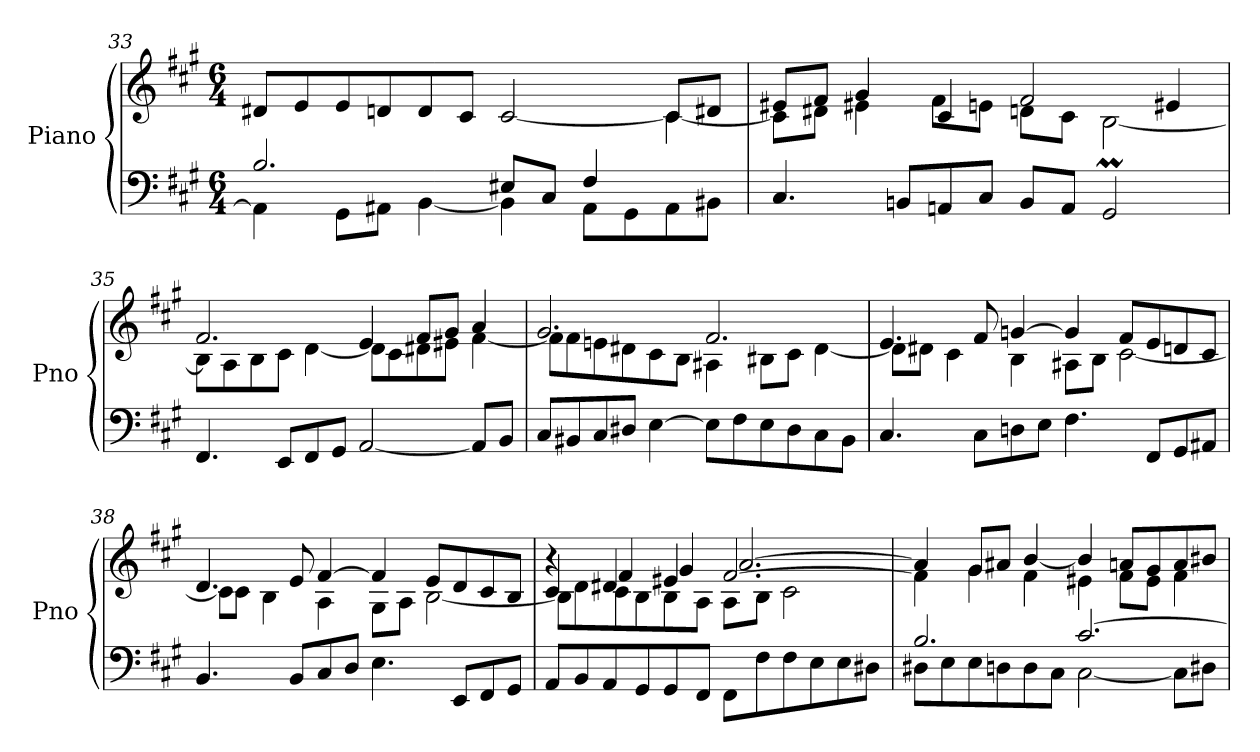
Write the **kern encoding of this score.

**kern	**kern
*part1	*part1
*staff2	*staff1
*I"Piano	*
*I'Pno	*
*clefF4	*clefG2
*k[f#c#g#]	*k[f#c#g#]
*M6/4	*M6/4
=33	=33
*^	*^
2.B/	4AA\]	8d#X/L	4ryy
.	.	8e/	.
*	*	*v	*v
.	8GG#\L	8e/
.	8AA#X\J	8dn/
.	[4BB\	8d/
.	.	8c#/J
8E#X/L	4BB\]	[2c#/
8C#/J	.	.
4F#/	8AA#\L	.
.	8GG#\	.
*	*	*^
4ryy	8AA#\	8c#/L]	[4c#\
.	8BB#X\J	8d#X/J	.
*v	*v	*	*
=34	=34	=34
4.C#/	8e#X/L	8c#\L]
.	8f#/J	8d#X\J
.	4g#/	4e#X\
8BBn/L	.	.
8AAn/	4c#/	8f#\L
8C#/J	.	8en\J
8BB/L	2f#/	8dn\L
8AA/J	.	8c#\J
2GG#m/	.	[2B\
.	4e#i/	.
!!LO:LB:g=z	!!
=35	=35	=35
4.FF#/	2.f#/	8B\L]
.	.	8A\
.	.	8B\
8EE/L	.	8c#\J
8FF#/	.	[4d\
8GG#/J	.	.
[2AA/	4e/	8d\L]
.	.	8c#\
.	8f#/L	8d#X\
.	8g#/J	8e#X\J
8AA/L]	4a/	[4f#\
8BB/J	.	.
=36	=36	=36
8C#/L	2.g#/	8f#\L]
8BB#X/	.	8f#\
8C#/	.	8en\
8D#X/J	.	8d#X\
[4E\	.	8c#\
.	.	8B\J
8E\L]	2.f#/	4A#X\
8F#\	.	.
8E\	.	8B#X\L
8D#\	.	8c#\J
8C#\	.	[4d#\
8BB#i\J	.	.
!!LO:PB:g=z	!!
=37	=37	=37
4.C#/	4.e/	8d#\L]
.	.	8d#X\J
.	.	4c#\
8C#\L	8f#/	.
8Dn\	[4gn/	4B\
8E\J	.	.
4.F#\	4g/]	8A#X\L
.	.	8B\J
.	8f#/L	[2c#\
8FF#/L	8e/	.
8GG#/	8dn/	.
8AA#X/J	8c#/J	.
!!LO:PB:g=z	!!
=38	=38	=38
4.BB/	4.d/	8c#\L]
.	.	8c#\J
.	.	4B\
8BB/L	8e/	.
8C#/	[4f#/	4A\
8D/J	.	.
4.E\	4f#/]	8G#\L
.	.	8A\J
.	8e/L	[2B\
8EE/L	8d/	.
8FF#/	8c#/	.
8GG#/J	8B/J	.
=39	=39	=39
*	*	*^
8AA/L	4c#/	8B\L]	4r
8BB/	.	8d\	.
8AA/	4d#X/	8c#\	4f#/
8GG#/	.	8B\	.
8GG#/	4e#X/	8B\	4g#/
8FF#/J	.	8A\J	.
8FF#\L	[2.f#/	8A\L	[2.a/
8F#\	.	8B\J	.
8F#\	.	2c#\	.
8E\	.	.	.
8E\	.	.	.
8D#X\J	.	.	.
*	*	*v	*v
!!LO:LB:g=z
=40	=40	=40
*^	*	*
2.B/	8D#X\L	4f#\]	4a/]
.	8E\	.	.
.	8E\	4g#\	8g#/L
.	8Dn\	.	8a#X/J
.	8D\	4f#\	[4b/
.	8C#\J	.	.
[2.c#/	[2C#\	4e#X\	4b/]
.	.	8f#\L	8an/L
.	.	8e#\J	8g#/
.	8C#\L]	4f#\	8a/
.	8D#X\J	.	8b#X/J
*v	*v	*	*
*	*v	*v
=	=
*-	*-
